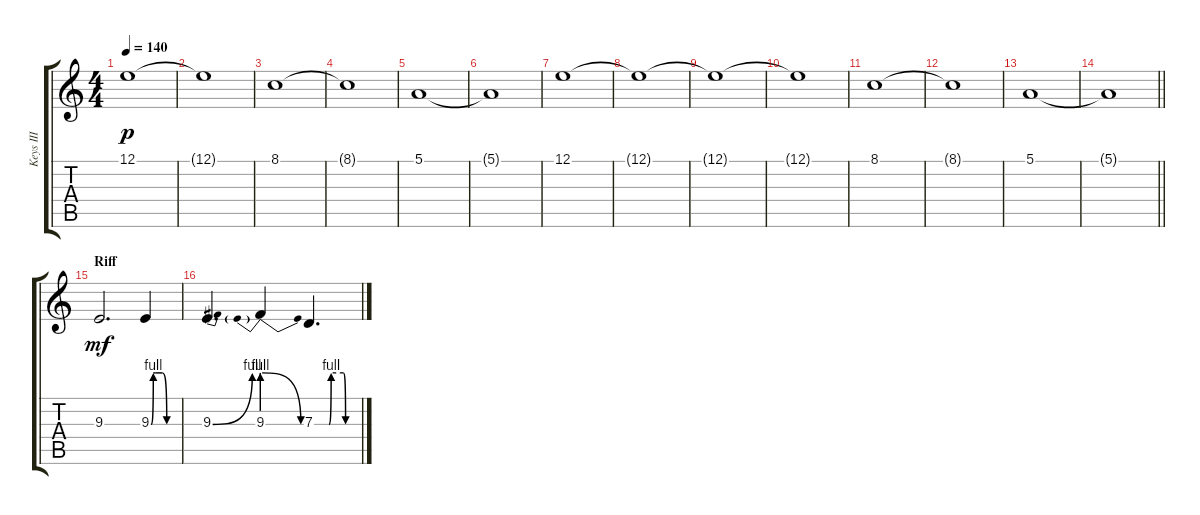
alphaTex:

\track ("Keys III" "Keys III") {instrument fx5brightness}
\staff {score tabs}
\tuning (E4 B3 G3 D3 A2 E2) {hide}
\ts (4 4)
\tempo 140
\clef g2
\ks c
12.1{t}.1{dy p} |
12.1{t}.1 |
8.1.1 |
8.1{t}.1 |
5.1.1 |
5.1{t}.1 |
12.1.1 |
12.1{t}.1 |
12.1{t}.1 |
12.1{t}.1 |
8.1.1 |
8.1{t}.1 |
5.1.1 |
\barLineRight lightlight
5.1{t}.1 |
\section ("" "Riff")
9.3.2{d dy mf} 9.3{be (custom 0 0 5 4 10 4 25 4 35 0 60 0)}.4 |
9.3{be (bend 0 0 60 4)}.4{d} 9.3{be (prebendrelease 0 4 60 0)}.4 7.3{be (custom 0 0 20 0 23 4 40 4 43 0 45 0 60 0)}.4{d}
